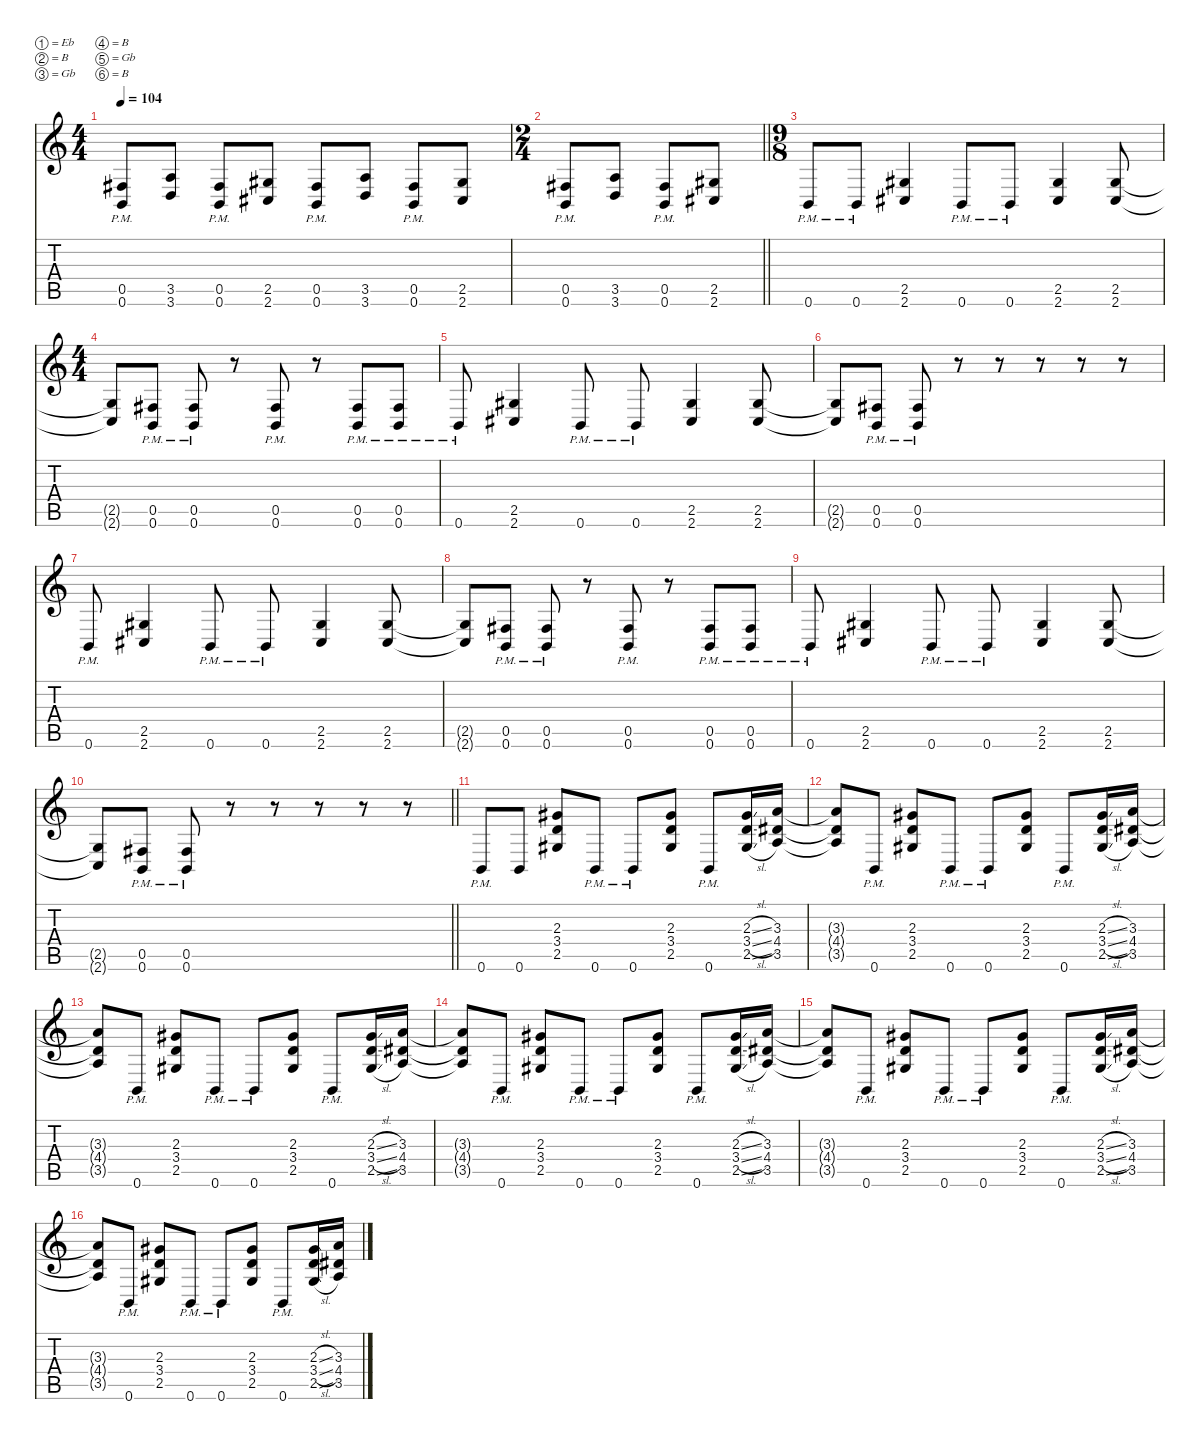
\defaultSystemsLayout 4
\hideDynamics
\bracketExtendMode nobrackets
\singleTrackTrackNamePolicy hidden
\multiTrackTrackNamePolicy hidden
\firstSystemTrackNameMode fullname
\firstSystemTrackNameOrientation horizontal
\otherSystemsTrackNameOrientation horizontal
\track ("Guitar" "s.guit.") {instrument acousticguitarsteel}
\staff {score tabs}
\tuning (Eb4 B3 Gb3 B2 Gb2 B1)
\ts (4 4)
\tempo 104
\clef g2
\ks c
(0.5{pm acc #} 0.6{pm}).8{dy f beam Up} (3.5 3.6).8{beam Up} (0.5{pm acc #} 0.6{pm}).8{beam Up} (2.5{acc #} 2.6{acc #}).8{beam Up} (0.5{pm acc #} 0.6{pm}).8{beam Up} (3.5 3.6).8{beam Up} (0.5{pm acc #} 0.6{pm}).8{beam Up} (2.5{acc #} 2.6{acc #}).8{beam Up} |
\ts (2 4)
\beaming (8 2 2)
\barLineRight lightlight
(0.5{pm acc #} 0.6{pm}).8{beam Up} (3.5 3.6).8{beam Up} (0.5{pm acc #} 0.6{pm}).8{beam Up} (2.5{acc #} 2.6{acc #}).8{beam Up} |
\ts (9 8)
\beaming (8 3 3 3)
\section ("" "")
0.6{pm}.8{beam Up} 0.6{pm}.8{beam Up} (2.5{acc #} 2.6{acc #}).4{beam Up} 0.6{pm}.8{beam Up} 0.6{pm}.8{beam Up} (2.5{acc #} 2.6{acc #}).4{beam Up} (2.5{acc #} 2.6{acc #}).8{beam Up} |
\ts (4 4)
\beaming (8 2 2 2 2)
(2.5{t acc #} 2.6{t acc #}).8{beam Up} (0.5{pm acc #} 0.6{pm}).8{beam Up} (0.5{pm acc #} 0.6{pm}).8{beam Up} r.8{beam Up} (0.5{pm acc #} 0.6{pm}).8{beam Up} r.8{beam Up} (0.5{pm acc #} 0.6{pm}).8{beam Up} (0.5{pm acc #} 0.6{pm}).8{beam Up} |
0.6{pm}.8{beam Up} (2.5{acc #} 2.6{acc #}).4{beam Up} 0.6{pm}.8{beam Up} 0.6{pm}.8{beam Up} (2.5{acc #} 2.6{acc #}).4{beam Up} (2.5{acc #} 2.6{acc #}).8{beam Up} |
(2.5{t acc #} 2.6{t acc #}).8{beam Up} (0.5{pm acc #} 0.6{pm}).8{beam Up} (0.5{pm acc #} 0.6{pm}).8{beam Up} r.8{beam Up} r.8{beam Up} r.8{beam Up} r.8{beam Up} r.8{beam Up} |
0.6{pm}.8{beam Up} (2.5{acc #} 2.6{acc #}).4{beam Up} 0.6{pm}.8{beam Up} 0.6{pm}.8{beam Up} (2.5{acc #} 2.6{acc #}).4{beam Up} (2.5{acc #} 2.6{acc #}).8{beam Up} |
(2.5{t acc #} 2.6{t acc #}).8{beam Up} (0.5{pm acc #} 0.6{pm}).8{beam Up} (0.5{pm acc #} 0.6{pm}).8{beam Up} r.8{beam Up} (0.5{pm acc #} 0.6{pm}).8{beam Up} r.8{beam Up} (0.5{pm acc #} 0.6{pm}).8{beam Up} (0.5{pm acc #} 0.6{pm}).8{beam Up} |
0.6{pm}.8{beam Up} (2.5{acc #} 2.6{acc #}).4{beam Up} 0.6{pm}.8{beam Up} 0.6{pm}.8{beam Up} (2.5{acc #} 2.6{acc #}).4{beam Up} (2.5{acc #} 2.6{acc #}).8{beam Up} |
\barLineRight lightlight
(2.5{t acc #} 2.6{t acc #}).8{beam Up} (0.5{pm acc #} 0.6{pm}).8{beam Up} (0.5{pm acc #} 0.6{pm}).8{beam Up} r.8{beam Up} r.8{beam Up} r.8{beam Up} r.8{beam Up} r.8{beam Up} |
\section ("" "")
0.6{pm}.8{beam Up} 0.6.8{beam Up} (2.3{acc #} 3.4 2.5{acc #}).8{beam Up} 0.6{pm}.8{beam Up} 0.6{pm}.8{beam Up} (2.3{acc #} 3.4 2.5{acc #}).8{beam Up} 0.6{pm}.8{beam Up} (2.3{sl acc #} 3.4{sl} 2.5{sl acc #}).16{beam Up} (3.3 4.4{acc #} 3.5).16{beam Up} |
(3.3{t} 4.4{t acc #} 3.5{t}).8{beam Up} 0.6{pm}.8{beam Up} (2.3{acc #} 3.4 2.5{acc #}).8{beam Up} 0.6{pm}.8{beam Up} 0.6{pm}.8{beam Up} (2.3{acc #} 3.4 2.5{acc #}).8{beam Up} 0.6{pm}.8{beam Up} (2.3{sl acc #} 3.4{sl} 2.5{sl acc #}).16{beam Up} (3.3 4.4{acc #} 3.5).16{beam Up} |
(3.3{t} 4.4{t acc #} 3.5{t}).8{beam Up} 0.6{pm}.8{beam Up} (2.3{acc #} 3.4 2.5{acc #}).8{beam Up} 0.6{pm}.8{beam Up} 0.6{pm}.8{beam Up} (2.3{acc #} 3.4 2.5{acc #}).8{beam Up} 0.6{pm}.8{beam Up} (2.3{sl acc #} 3.4{sl} 2.5{sl acc #}).16{beam Up} (3.3 4.4{acc #} 3.5).16{beam Up} |
(3.3{t} 4.4{t acc #} 3.5{t}).8{beam Up} 0.6{pm}.8{beam Up} (2.3{acc #} 3.4 2.5{acc #}).8{beam Up} 0.6{pm}.8{beam Up} 0.6{pm}.8{beam Up} (2.3{acc #} 3.4 2.5{acc #}).8{beam Up} 0.6{pm}.8{beam Up} (2.3{sl acc #} 3.4{sl} 2.5{sl acc #}).16{beam Up} (3.3 4.4{acc #} 3.5).16{beam Up} |
(3.3{t} 4.4{t acc #} 3.5{t}).8{beam Up} 0.6{pm}.8{beam Up} (2.3{acc #} 3.4 2.5{acc #}).8{beam Up} 0.6{pm}.8{beam Up} 0.6{pm}.8{beam Up} (2.3{acc #} 3.4 2.5{acc #}).8{beam Up} 0.6{pm}.8{beam Up} (2.3{sl acc #} 3.4{sl} 2.5{sl acc #}).16{beam Up} (3.3 4.4{acc #} 3.5).16{beam Up} |
(3.3{t} 4.4{t acc #} 3.5{t}).8{beam Up} 0.6{pm}.8{beam Up} (2.3{acc #} 3.4 2.5{acc #}).8{beam Up} 0.6{pm}.8{beam Up} 0.6{pm}.8{beam Up} (2.3{acc #} 3.4 2.5{acc #}).8{beam Up} 0.6{pm}.8{beam Up} (2.3{sl acc #} 3.4{sl} 2.5{sl acc #}).16{beam Up} (3.3 4.4{acc #} 3.5).16{beam Up}
